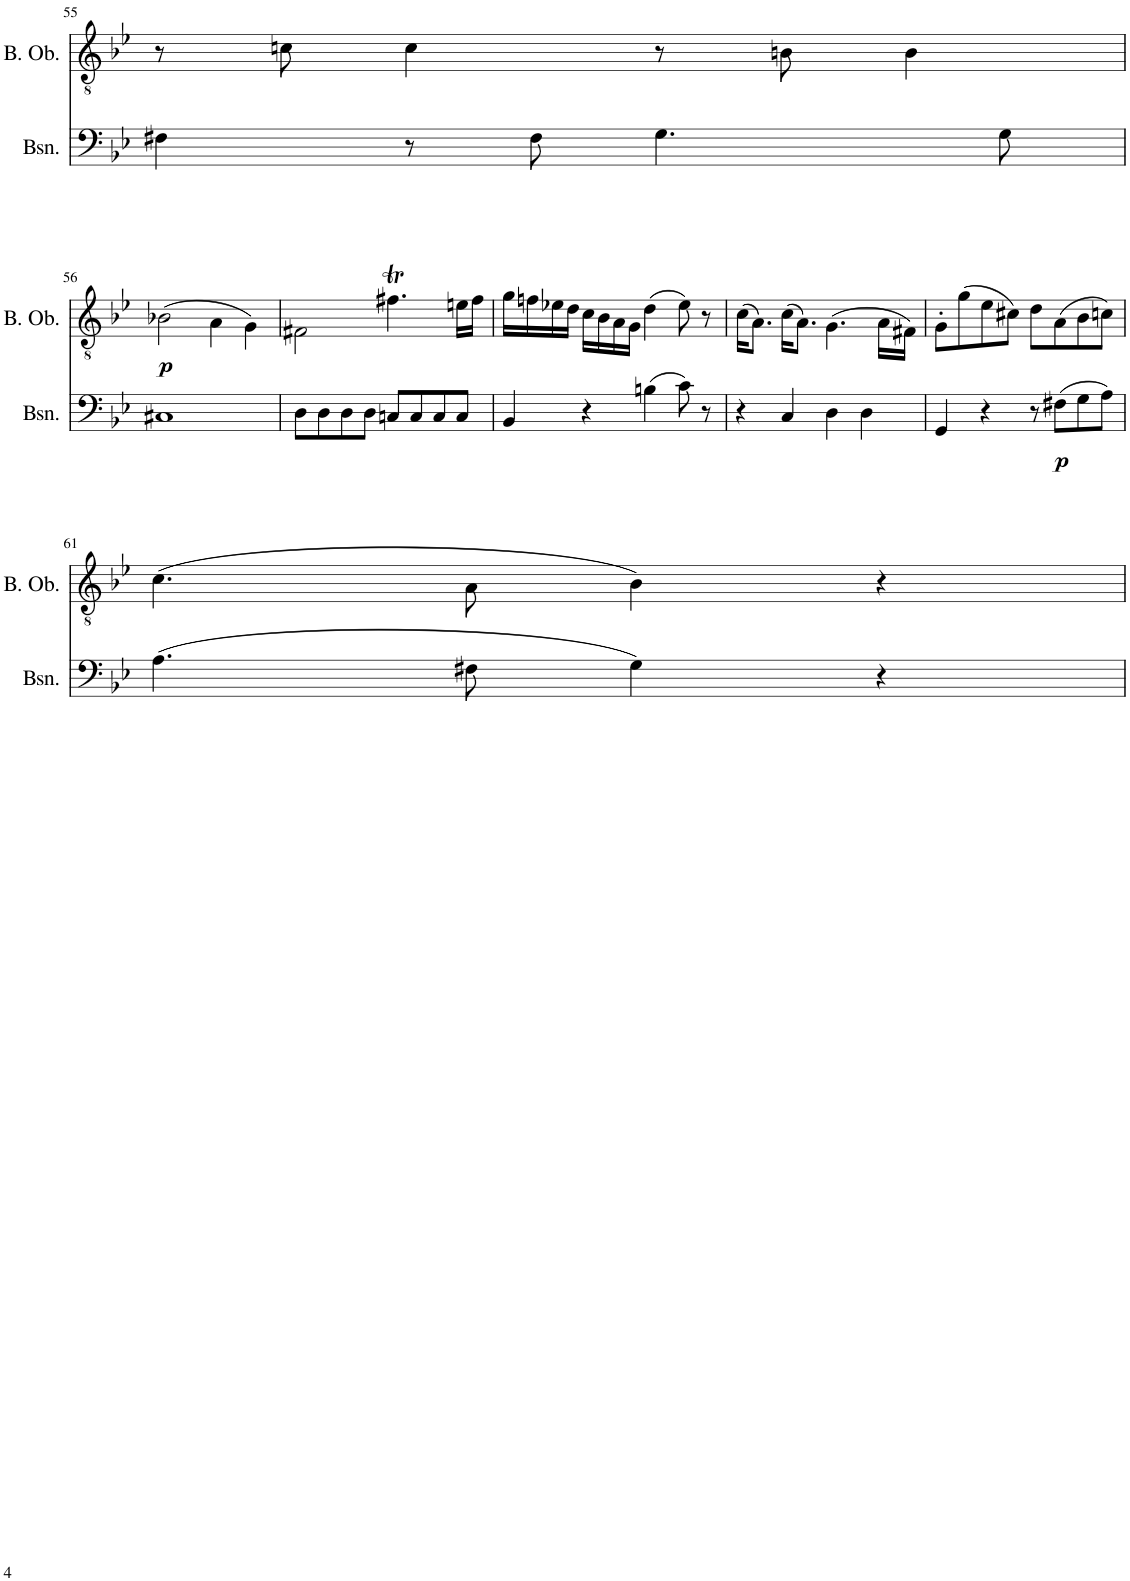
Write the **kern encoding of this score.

**kern	**dynam	**kern	**dynam
*part2	*part2	*part1	*part1
*staff2	*staff2	*staff1	*staff1
*I"Bassoon	*	*I"Bass Oboe	*
*I'Bsn.	*	*I'B. Ob.	*
!!LO:PB:g=z
*clefF4	*	*clefGv2	*
*k[b-e-]	*	*k[b-e-]	*
*M4/4	*	*M4/4	*
*met(c)	*	*met(c)	*
=55	=55	=55	=55
4F#X\	.	8r	.
.	.	8cn\	.
8r	.	4c\	.
8F#\	.	.	.
4.G\	.	8r	.
.	.	8Bn\	.
.	.	4B\	.
8G\	.	.	.
!!LO:LB:g=z
=56	=56	=56	=56
!	!	!	!LO:DY:b
1C#X	.	(>2B-X\	p
.	.	4A\	.
.	.	4G\)	.
=57	=57	=57	=57
8D\L	.	2F#X\	.
8D\	.	.	.
8D\	.	.	.
8D\J	.	.	.
8Cn/L	.	4.f#Xt\	.
8C/	.	.	.
8C/	.	.	.
8C/J	.	16en\LL	.
.	.	16f#\JJ	.
=58	=58	=58	=58
4BB-/	.	16g\LL	.
.	.	16fn\	.
.	.	16e-X\	.
.	.	16d\JJ	.
4r	.	16c\LL	.
.	.	16B-\	.
.	.	16A\	.
.	.	16G\JJ	.
(>4Bn\	.	(>4d\	.
8c\)	.	8e-\)	.
8r	.	8r	.
=59	=59	=59	=59
4r	.	(>16c\KL	.
.	.	8.A\J)	.
4C/	.	(>16c\KL	.
.	.	8.A\J)	.
4D\	.	(>4.G\	.
4D\	.	.	.
.	.	16A\LL	.
.	.	16F#X\JJ)	.
=60	=60	=60	=60
4GG/	.	8G'\L	.
.	.	(>8g\	.
4r	.	8e-\	.
.	.	8c#X\J)	.
8r	.	8d\L	.
!	!LO:DY:b	!	!
(>8F#X\L	p	(>8A\	.
8G\	.	8B-\	.
8A\J)	.	8cn\J)	.
!!LO:LB:g=z
=61	=61	=61	=61
(>4.A\	.	(>4.c\	.
8F#X\	.	8A\	.
4G\)	.	4B-\)	.
4r	.	4r	.
=	=	=	=
*-	*-	*-	*-
